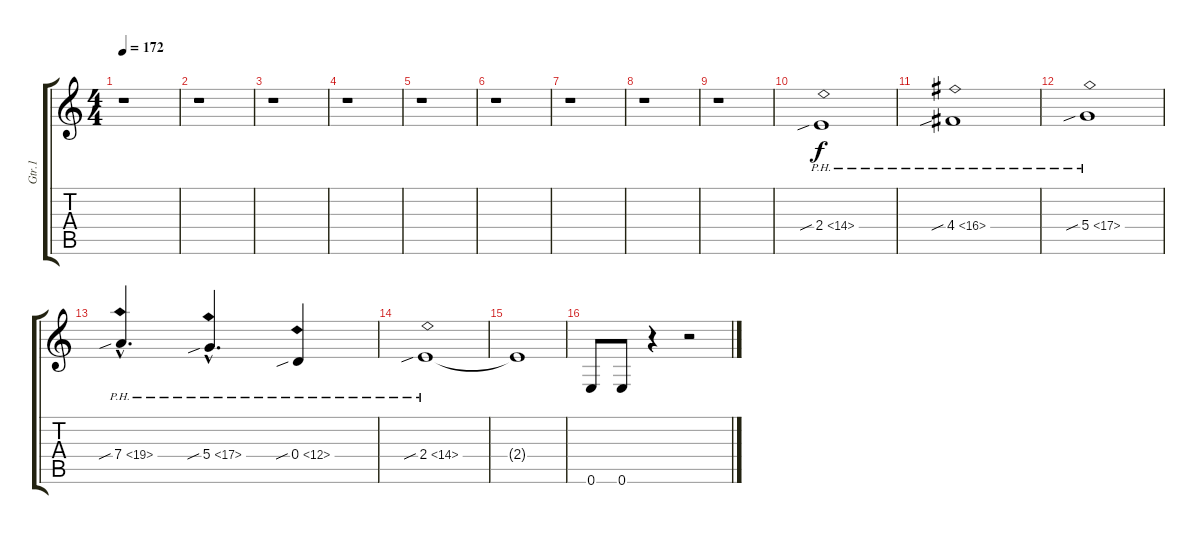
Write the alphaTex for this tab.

\track ("Gtr.1" "Gtr.1") {instrument distortionguitar}
\staff {score tabs}
\tuning (E4 B3 G3 D3 A2 E2) {hide}
\ts (4 4)
\tempo 172
\clef g2
\ks c
r.1{dy f} |
r.1 |
r.1 |
r.1 |
r.1 |
r.1 |
r.1 |
r.1 |
r.1 |
2.4{ph 12 sib}.1 |
4.4{ph 12 sib}.1 |
5.4{ph 12 sib}.1 |
7.4{ph 12 sib hac}.4{d} 5.4{ph 12 sib hac}.4{d} 0.4{ph 12 sib}.4 |
2.4{ph 12 sib}.1 |
2.4{t}.1 |
0.6.8 0.6.8 r.4 r.2
